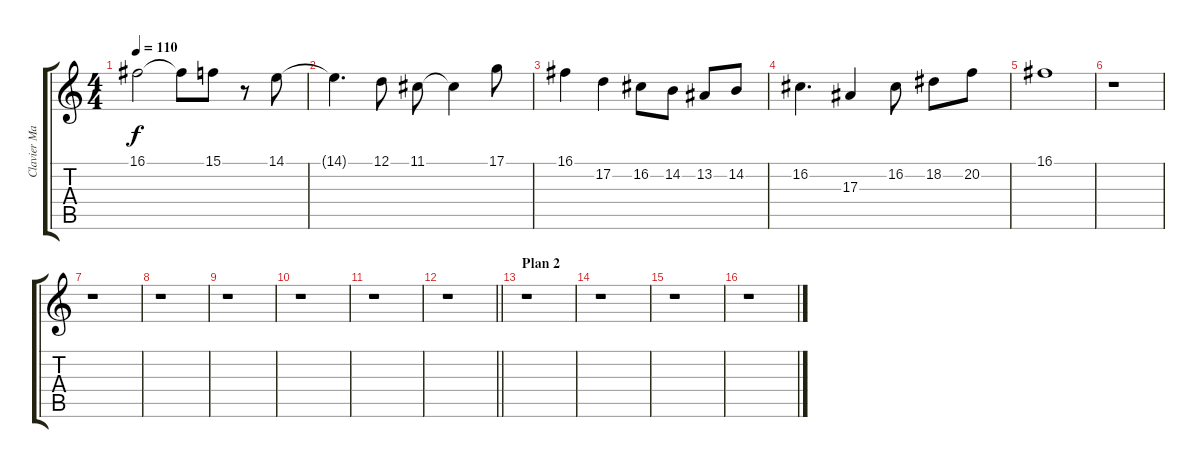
\track ("Clavier Main Gauche" "Clavier Ma") {instrument acousticgrandpiano}
\staff {score tabs}
\tuning (D4 A3 F3 C3 G2 D2) {hide}
\ts (4 4)
\tempo 110
\clef g2
\ks c
16.1.2{dy f} 16.1{t}.8 15.1.8 r.8 14.1.8 |
14.1{t}.4{d} 12.1.8 11.1.8 11.1{t}.4 17.1.8 |
16.1.4 17.2.4 16.2.8 14.2.8 13.2.8 14.2.8 |
16.2.4{d} 17.3.4 16.2.8 18.2.8 20.2.8 |
16.1.1 |
r.1 |
r.1 |
r.1 |
r.1 |
r.1 |
r.1 |
\barLineRight lightlight
r.1 |
\section ("" "Plan 2")
r.1 |
r.1 |
r.1 |
r.1
